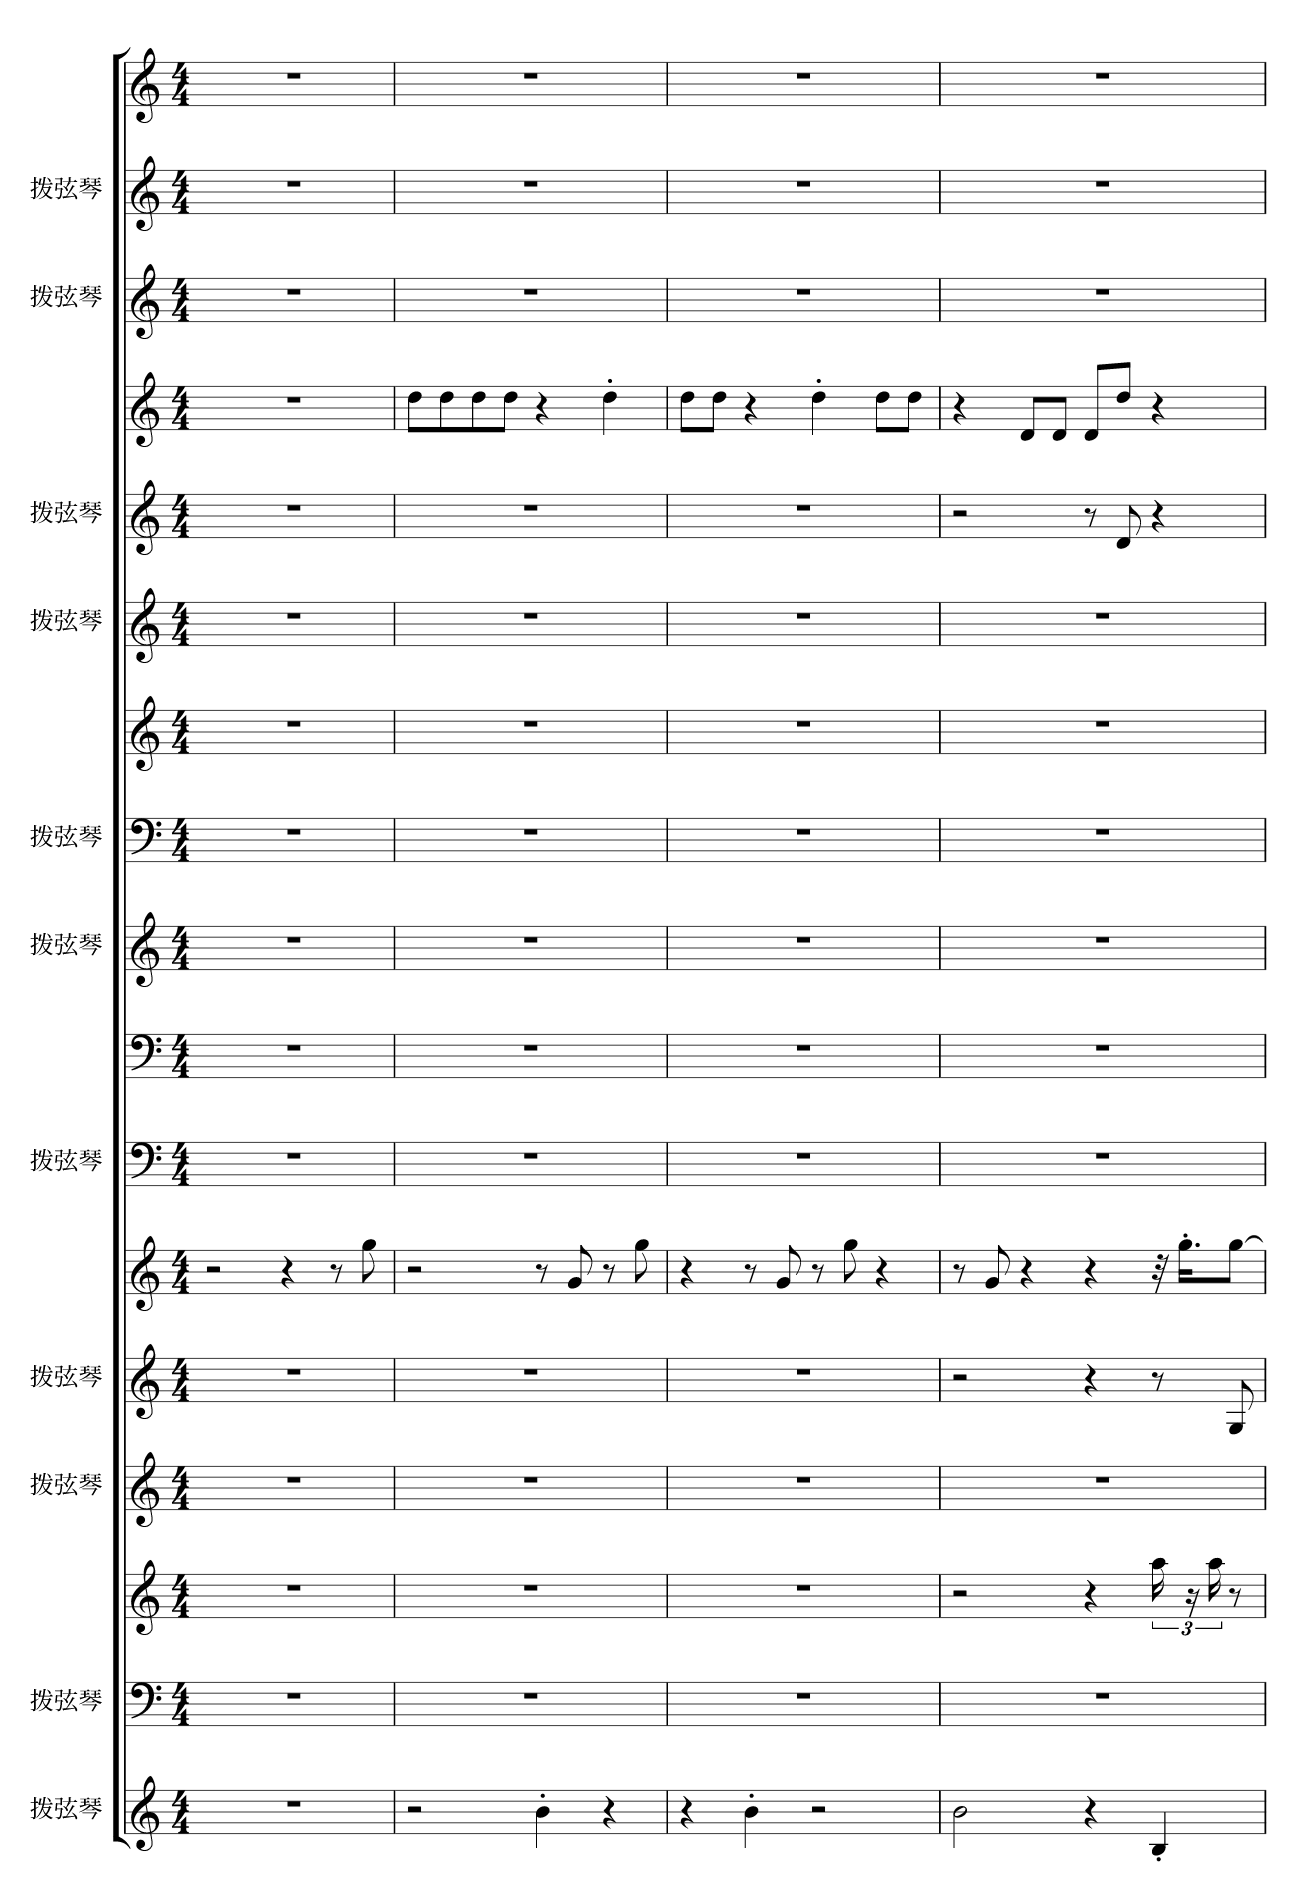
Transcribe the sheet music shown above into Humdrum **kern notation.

**kern	**kern	**kern	**kern	**kern	**kern	**kern	**kern	**kern	**kern	**kern	**kern	**kern	**kern	**kern	**kern	**kern
*part11	*part10	*part10	*part9	*part8	*part8	*part7	*part7	*part6	*part5	*part5	*part4	*part3	*part3	*part2	*part1	*part1
*staff17	*staff16	*staff15	*staff14	*staff13	*staff12	*staff11	*staff10	*staff9	*staff8	*staff7	*staff6	*staff5	*staff4	*staff3	*staff2	*staff1
*I"拨弦琴	*I"拨弦琴	*	*I"拨弦琴	*I"拨弦琴	*	*I"拨弦琴	*	*I"拨弦琴	*I"拨弦琴	*	*I"拨弦琴	*I"拨弦琴	*	*I"拨弦琴	*I"拨弦琴	*
*clefG2	*clefF4	*clefG2	*clefG2	*clefG2	*clefG2	*clefF4	*clefF4	*clefG2	*clefF4	*clefG2	*clefG2	*clefG2	*clefG2	*clefG2	*clefG2	*clefG2
*k[]	*k[]	*k[]	*k[]	*k[]	*k[]	*k[]	*k[]	*k[]	*k[]	*k[]	*k[]	*k[]	*k[]	*k[]	*k[]	*k[]
*M4/4	*M4/4	*M4/4	*M4/4	*M4/4	*M4/4	*M4/4	*M4/4	*M4/4	*M4/4	*M4/4	*M4/4	*M4/4	*M4/4	*M4/4	*M4/4	*M4/4
*MM140	*MM140	*MM140	*MM140	*MM140	*MM140	*MM140	*MM140	*MM140	*MM140	*MM140	*MM140	*MM140	*MM140	*MM140	*MM140	*MM140
=1	=1	=1	=1	=1	=1	=1	=1	=1	=1	=1	=1	=1	=1	=1	=1	=1
1r	1r	1r	1r	1r	2r	1r	1r	1r	1r	1r	1r	1r	1r	1r	1r	1r
.	.	.	.	.	4r	.	.	.	.	.	.	.	.	.	.	.
.	.	.	.	.	8r	.	.	.	.	.	.	.	.	.	.	.
.	.	.	.	.	8gg\	.	.	.	.	.	.	.	.	.	.	.
=2	=2	=2	=2	=2	=2	=2	=2	=2	=2	=2	=2	=2	=2	=2	=2	=2
2r	1r	1r	1r	1r	2r	1r	1r	1r	1r	1r	1r	1r	8dd\L	1r	1r	1r
.	.	.	.	.	.	.	.	.	.	.	.	.	8dd\	.	.	.
.	.	.	.	.	.	.	.	.	.	.	.	.	8dd\	.	.	.
.	.	.	.	.	.	.	.	.	.	.	.	.	8dd\J	.	.	.
4b'\	.	.	.	.	8r	.	.	.	.	.	.	.	4r	.	.	.
.	.	.	.	.	8g/	.	.	.	.	.	.	.	.	.	.	.
4r	.	.	.	.	8r	.	.	.	.	.	.	.	4dd'\	.	.	.
.	.	.	.	.	8gg\	.	.	.	.	.	.	.	.	.	.	.
=3	=3	=3	=3	=3	=3	=3	=3	=3	=3	=3	=3	=3	=3	=3	=3	=3
4r	1r	1r	1r	1r	4r	1r	1r	1r	1r	1r	1r	1r	8dd\L	1r	1r	1r
.	.	.	.	.	.	.	.	.	.	.	.	.	8dd\J	.	.	.
4b'\	.	.	.	.	8r	.	.	.	.	.	.	.	4r	.	.	.
.	.	.	.	.	8g/	.	.	.	.	.	.	.	.	.	.	.
2r	.	.	.	.	8r	.	.	.	.	.	.	.	4dd'\	.	.	.
.	.	.	.	.	8gg\	.	.	.	.	.	.	.	.	.	.	.
.	.	.	.	.	4r	.	.	.	.	.	.	.	8dd\L	.	.	.
.	.	.	.	.	.	.	.	.	.	.	.	.	8dd\J	.	.	.
=4	=4	=4	=4	=4	=4	=4	=4	=4	=4	=4	=4	=4	=4	=4	=4	=4
2b\	1r	2r	1r	2r	8r	1r	1r	1r	1r	1r	1r	2r	4r	1r	1r	1r
.	.	.	.	.	8g/	.	.	.	.	.	.	.	.	.	.	.
.	.	.	.	.	4r	.	.	.	.	.	.	.	8d/L	.	.	.
.	.	.	.	.	.	.	.	.	.	.	.	.	8d/J	.	.	.
4r	.	4r	.	4r	4r	.	.	.	.	.	.	8r	8d/L	.	.	.
.	.	.	.	.	.	.	.	.	.	.	.	8d/	8dd/J	.	.	.
4B'/	.	24aa\	.	8r	32r	.	.	.	.	.	.	4r	4r	.	.	.
.	.	.	.	.	16.gg'\KL	.	.	.	.	.	.	.	.	.	.	.
.	.	24r	.	.	.	.	.	.	.	.	.	.	.	.	.	.
.	.	24aa\	.	.	.	.	.	.	.	.	.	.	.	.	.	.
.	.	8r	.	8G/	[8gg\J	.	.	.	.	.	.	.	.	.	.	.
=	=	=	=	=	=	=	=	=	=	=	=	=	=	=	=	=
*-	*-	*-	*-	*-	*-	*-	*-	*-	*-	*-	*-	*-	*-	*-	*-	*-
